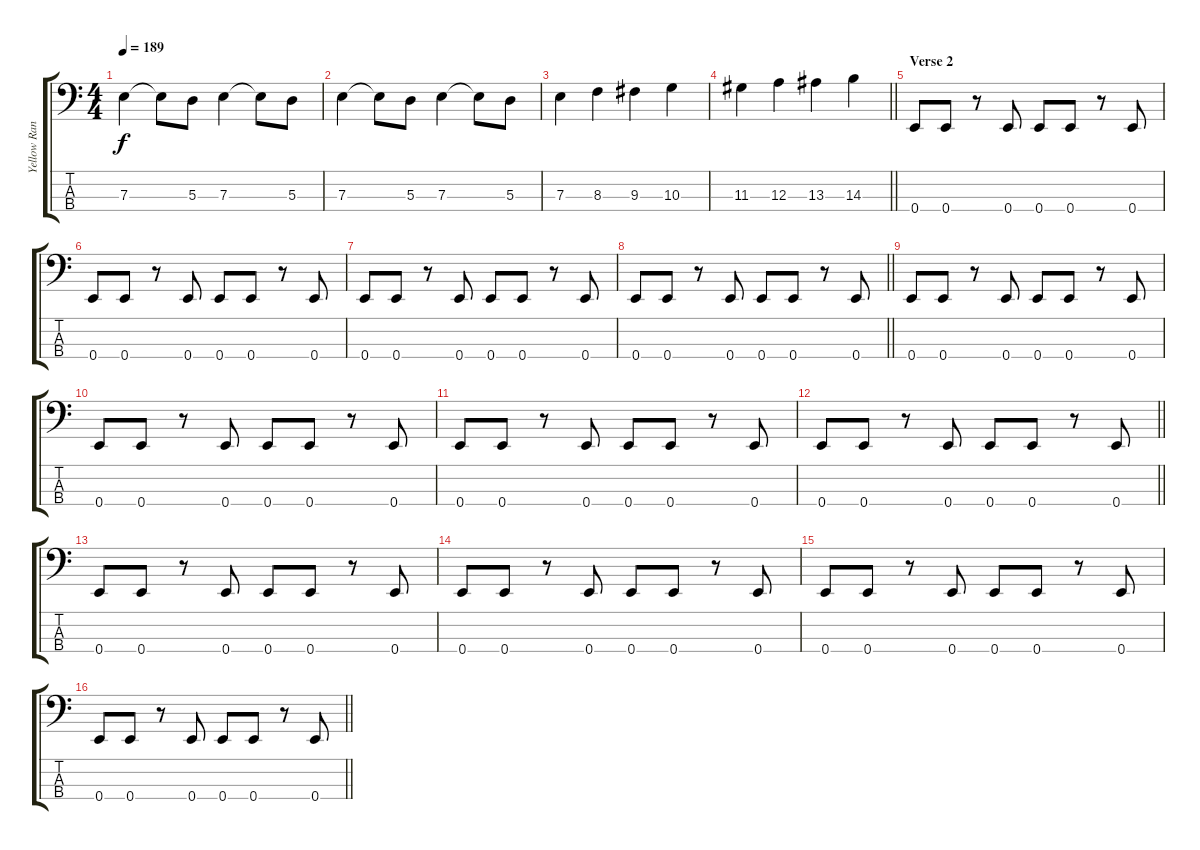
\track ("Yellow Ranger (Bass)" "Yellow Ran") {instrument electricbasspick}
\staff {score tabs}
\tuning (G2 D2 A1 E1) {hide}
\ts (4 4)
\tempo 189
\clef f4
\ks c
7.3.4{dy f} 7.3{t}.8 5.3.8 7.3.4 7.3{t}.8 5.3.8 |
7.3.4 7.3{t}.8 5.3.8 7.3.4 7.3{t}.8 5.3.8 |
7.3.4 8.3.4 9.3.4 10.3.4 |
\barLineRight lightlight
11.3.4 12.3.4 13.3.4 14.3.4 |
\section ("" "Verse 2")
0.4.8 0.4.8 r.8 0.4.8 0.4.8 0.4.8 r.8 0.4.8 |
0.4.8 0.4.8 r.8 0.4.8 0.4.8 0.4.8 r.8 0.4.8 |
0.4.8 0.4.8 r.8 0.4.8 0.4.8 0.4.8 r.8 0.4.8 |
\barLineRight lightlight
0.4.8 0.4.8 r.8 0.4.8 0.4.8 0.4.8 r.8 0.4.8 |
0.4.8 0.4.8 r.8 0.4.8 0.4.8 0.4.8 r.8 0.4.8 |
0.4.8 0.4.8 r.8 0.4.8 0.4.8 0.4.8 r.8 0.4.8 |
0.4.8 0.4.8 r.8 0.4.8 0.4.8 0.4.8 r.8 0.4.8 |
\barLineRight lightlight
0.4.8 0.4.8 r.8 0.4.8 0.4.8 0.4.8 r.8 0.4.8 |
0.4.8 0.4.8 r.8 0.4.8 0.4.8 0.4.8 r.8 0.4.8 |
0.4.8 0.4.8 r.8 0.4.8 0.4.8 0.4.8 r.8 0.4.8 |
0.4.8 0.4.8 r.8 0.4.8 0.4.8 0.4.8 r.8 0.4.8 |
\barLineRight lightlight
0.4.8 0.4.8 r.8 0.4.8 0.4.8 0.4.8 r.8 0.4.8
